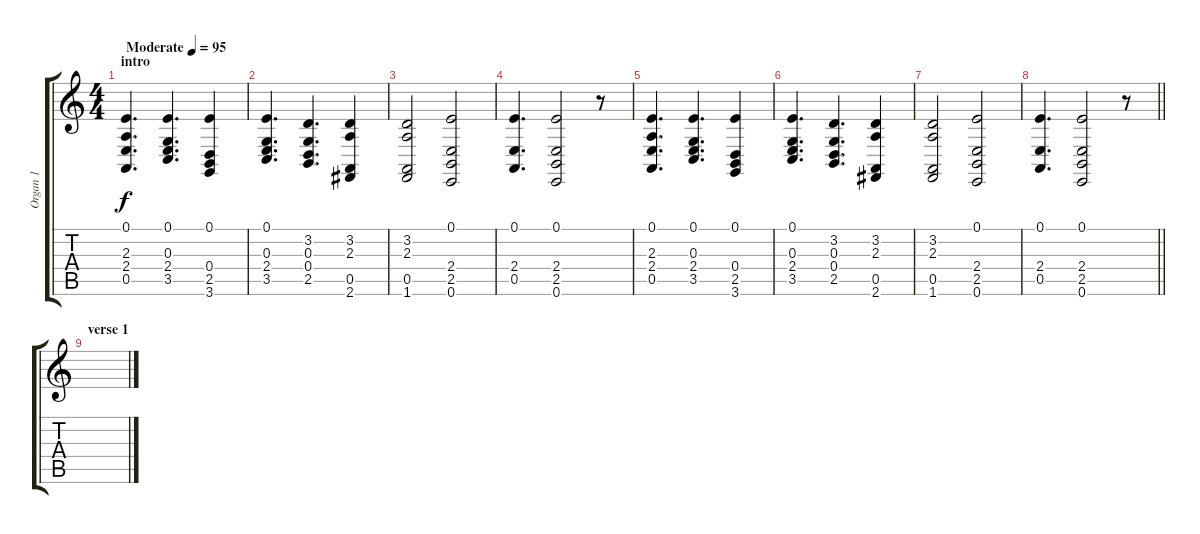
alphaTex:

\track ("Organ 1" "Organ 1") {instrument drawbarorgan}
\staff {score tabs}
\tuning (E4 B3 G3 D3 A2 E2) {hide}
\ts (4 4)
\section ("" "intro")
\tempo (95 "Moderate")
\clef g2
\ks c
(0.1 2.3 2.4 0.5).4{d dy f instrument drawbarorgan} (0.1 0.3 2.4 3.5).4{d} (0.1 0.4 2.5 3.6).4 |
(0.1 0.3 2.4 3.5).4{d} (3.2 0.3 0.4 2.5).4{d} (3.2 2.3 0.5 2.6).4 |
(3.2 2.3 0.5 1.6).2 (0.1 2.4 2.5 0.6).2 |
(0.1 2.4 0.5).4{d} (0.1 2.4 2.5 0.6).2 r.8 |
(0.1 2.3 2.4 0.5).4{d} (0.1 0.3 2.4 3.5).4{d} (0.1 0.4 2.5 3.6).4 |
(0.1 0.3 2.4 3.5).4{d} (3.2 0.3 0.4 2.5).4{d} (3.2 2.3 0.5 2.6).4 |
(3.2 2.3 0.5 1.6).2 (0.1 2.4 2.5 0.6).2 |
\barLineRight lightlight
(0.1 2.4 0.5).4{d} (0.1 2.4 2.5 0.6).2 r.8 |
\section ("" "verse 1")
